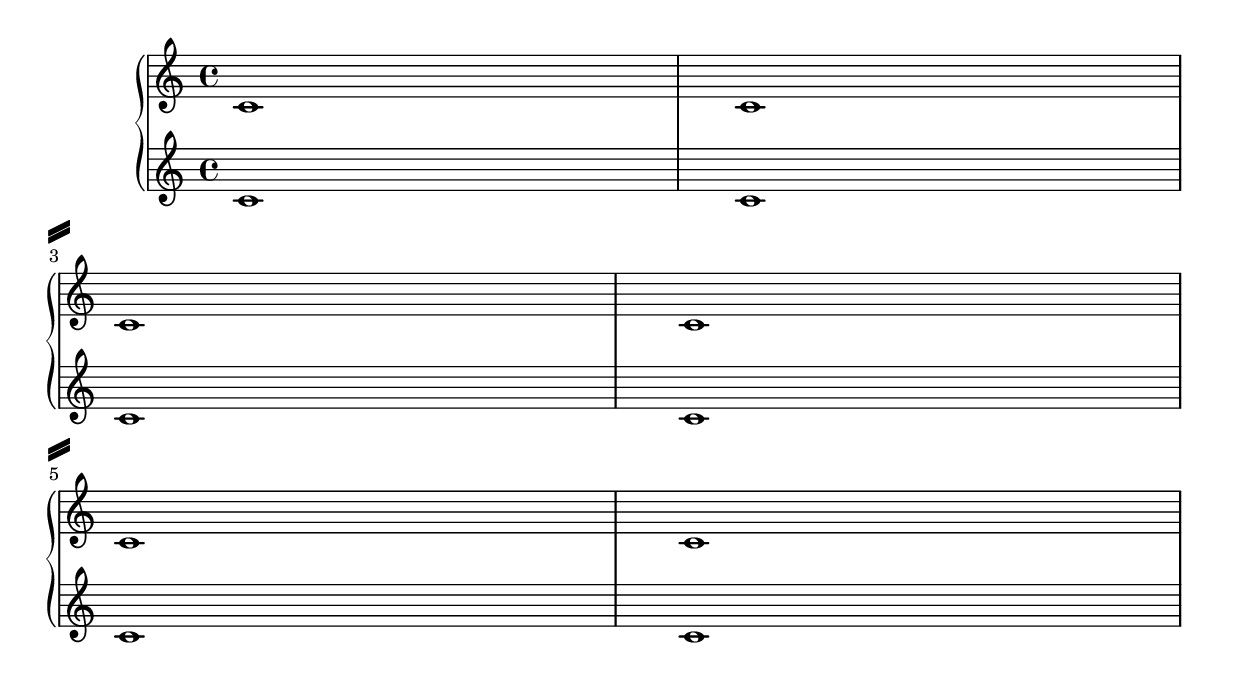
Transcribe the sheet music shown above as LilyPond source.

%% Do not edit this file; it is automatically
%% generated from LSR http://lsr.dsi.unimi.it
%% This file is in the public domain.
\version "2.13.20"

\header {
  lsrtags = "tweaks-and-overrides, paper-and-layout"

%% Translation of GIT committish: e0aa246e0ed1a86dc41a99ab79bff822d3320aa7
  texidoces = "
Se pueden insertar separadores sistema entre los sistemas de una
página.  Se puede usar cualquier elemento de marcado, pero
@code{\\slashSeparator} está disponible como una elección
predeterminada adecuada.

"
  doctitlees = "Fijar un separador entre los sistemas"



  texidoc = "
System separators can be inserted between systems.  Any markup can be
used, but @code{\\slashSeparator} has been provided as a sensible
default.

"
  doctitle = "Setting system separators"
} % begin verbatim

\paper {
  system-separator-markup = \slashSeparator
}

notes = \relative c' {
  c1 | c \break
  c1 | c \break
  c1 | c
}

\book {
  \score {
    \new GrandStaff <<
      \new Staff \notes
      \new Staff \notes
    >>
  }
}

